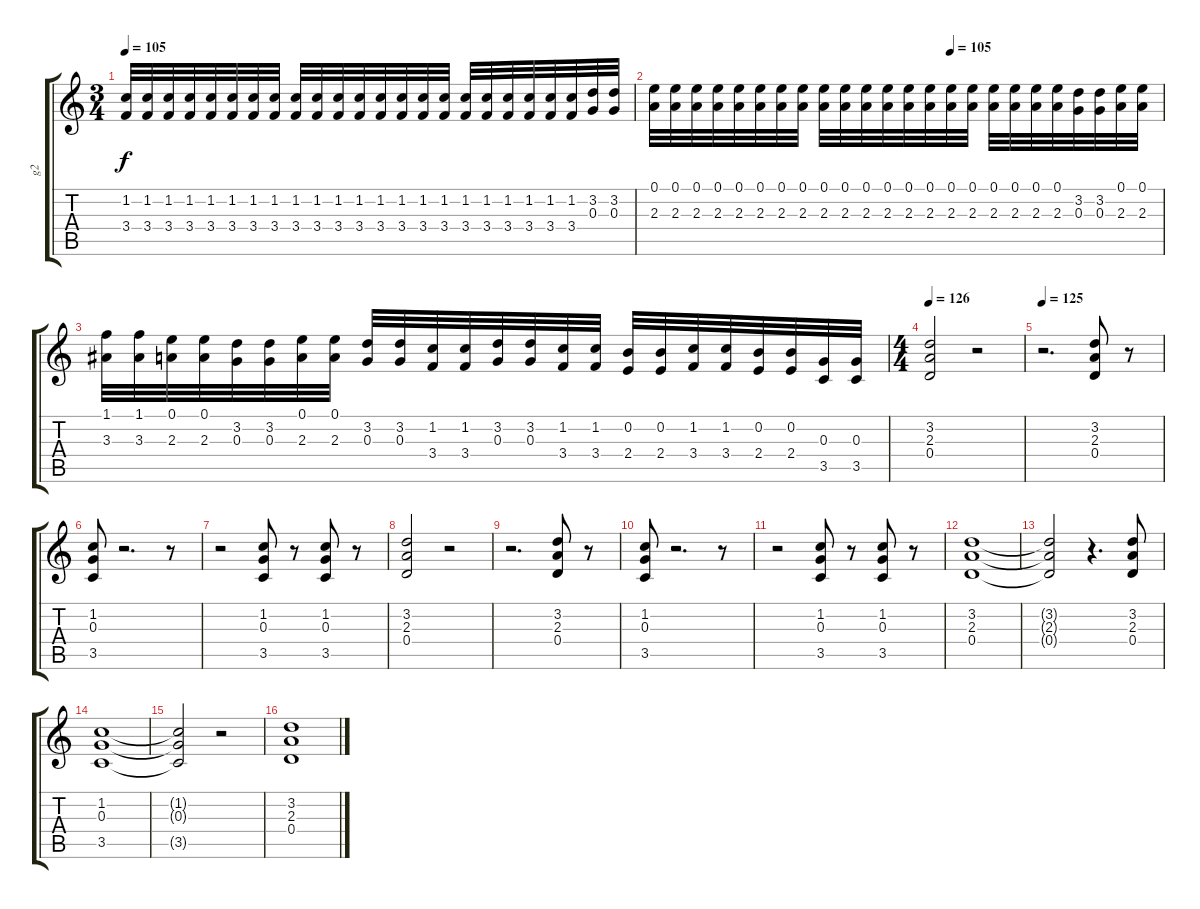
\track ("g2" "g2") {instrument overdrivenguitar}
\staff {score tabs}
\tuning (E4 B3 G3 D3 A2 E2) {hide}
\ts (3 4)
\tempo 105
\clef g2
\ks c
(1.2 3.4).32{dy f} (1.2 3.4).32 (1.2 3.4).32 (1.2 3.4).32 (1.2 3.4).32 (1.2 3.4).32 (1.2 3.4).32 (1.2 3.4).32 (1.2 3.4).32 (1.2 3.4).32 (1.2 3.4).32 (1.2 3.4).32 (1.2 3.4).32 (1.2 3.4).32 (1.2 3.4).32 (1.2 3.4).32 (1.2 3.4).32 (1.2 3.4).32 (1.2 3.4).32 (1.2 3.4).32 (1.2 3.4).32 (1.2 3.4).32 (3.2 0.3).32 (3.2 0.3).32 |
\tempo (105 0.5833333333333334)
(0.1 2.3).32 (0.1 2.3).32 (0.1 2.3).32 (0.1 2.3).32 (0.1 2.3).32 (0.1 2.3).32 (0.1 2.3).32 (0.1 2.3).32 (0.1 2.3).32 (0.1 2.3).32 (0.1 2.3).32 (0.1 2.3).32 (0.1 2.3).32 (0.1 2.3).32 (0.1 2.3).32 (0.1 2.3).32 (0.1 2.3).32 (0.1 2.3).32 (0.1 2.3).32 (0.1 2.3).32 (3.2 0.3).32 (3.2 0.3).32 (0.1 2.3).32 (0.1 2.3).32 |
(1.1 3.3).32 (1.1 3.3).32 (0.1 2.3).32 (0.1 2.3).32 (3.2 0.3).32 (3.2 0.3).32 (0.1 2.3).32 (0.1 2.3).32 (3.2 0.3).32 (3.2 0.3).32 (1.2 3.4).32 (1.2 3.4).32 (3.2 0.3).32 (3.2 0.3).32 (1.2 3.4).32 (1.2 3.4).32 (0.2 2.4).32 (0.2 2.4).32 (1.2 3.4).32 (1.2 3.4).32 (0.2 2.4).32 (0.2 2.4).32 (0.3 3.5).32 (0.3 3.5).32 |
\ts (4 4)
\tempo 126
(3.2 2.3 0.4).2 r.2 |
\tempo 125
r.2{d} (3.2 2.3 0.4).8 r.8 |
(1.2 0.3 3.5).8 r.2{d} r.8 |
r.2 (1.2 0.3 3.5).8 r.8 (1.2 0.3 3.5).8 r.8 |
(3.2 2.3 0.4).2 r.2 |
r.2{d} (3.2 2.3 0.4).8 r.8 |
(1.2 0.3 3.5).8 r.2{d} r.8 |
r.2 (1.2 0.3 3.5).8 r.8 (1.2 0.3 3.5).8 r.8 |
(3.2 2.3 0.4).1 |
(3.2{t} 2.3{t} 0.4{t}).2 r.4{d} (3.2 2.3 0.4).8 |
(1.2 0.3 3.5).1 |
(1.2{t} 0.3{t} 3.5{t}).2 r.2 |
(3.2 2.3 0.4).1
